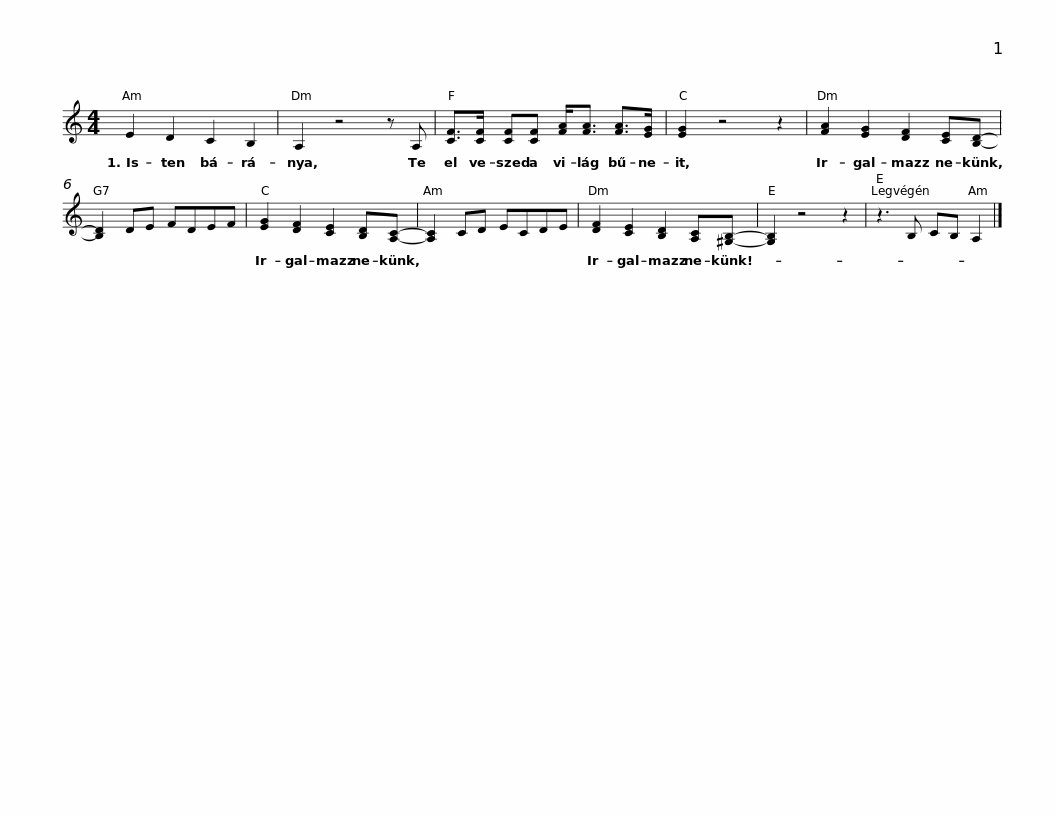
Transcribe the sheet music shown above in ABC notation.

X:1
L:1/8
M:4/4
I:linebreak $
K:C
V:1 treble
V:1
 E2 D2 C2 B,2 | A,2 z4 z A, | [CF]>[CF] [CF][CF] [FA]<[FA] [FA]>[EG] | [EG]2 z4 z2 | [FA]2 [EG]2 [DF]2 [CE][B,D]- | %5
 [B,D]2 DE FDEF |$ [EG]2 [DF]2 [CE]2 [B,D][A,C]- | [A,C]2 CD ECDE | [DF]2 [CE]2 [B,D]2 [A,C][^G,B,]- | [G,B,]2 z4 z2 | %10
 z3 B, CB, A,2 |] %11
